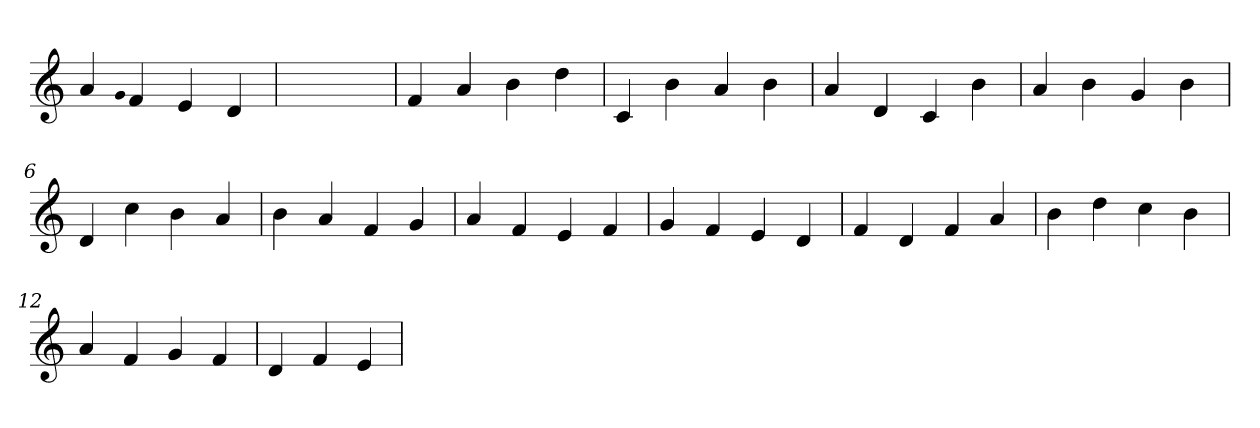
**kern
*part1
*staff1
*clefG2
=1
4a
qqg
4f
4e
4d
=2
1ryy
=2
4f
4a
4b
4dd
=3
4c
4b
4a
4b
=4
4a
4d
4c
4b
=5
4a
4b
4g
4b
=6
4d
4cc
4b
4a
=7
4b
4a
4f
4g
=8
4a
4f
4e
4f
=9
4g
4f
4e
4d
=10
4f
4d
4f
4a
=11
4b
4dd
4cc
4b
=12
4a
4f
4g
4f
=13
4d
4f
4e
=
*-
